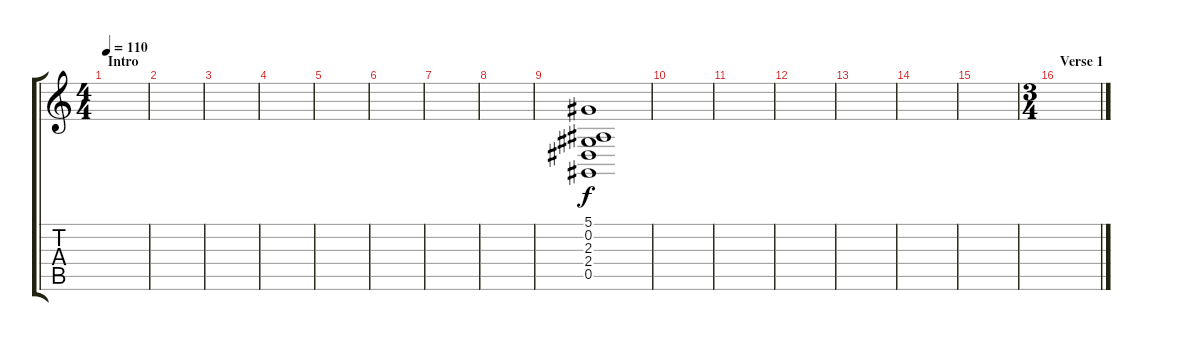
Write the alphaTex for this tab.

\track "" {instrument harpsichord}
\staff {score tabs}
\tuning (Eb4 Bb3 Gb3 Db3 Ab2 Eb2) {hide}
\ts (4 4)
\section ("" "Intro")
\tempo 110
\clef g2
\ks c
|
|
|
|
|
|
|
|
(5.1 0.2 2.3 2.4 0.5).1{volume 16 instrument orchestrahit} |
|
|
|
|
|
|
\ts (3 4)
\section ("" "Verse 1")
